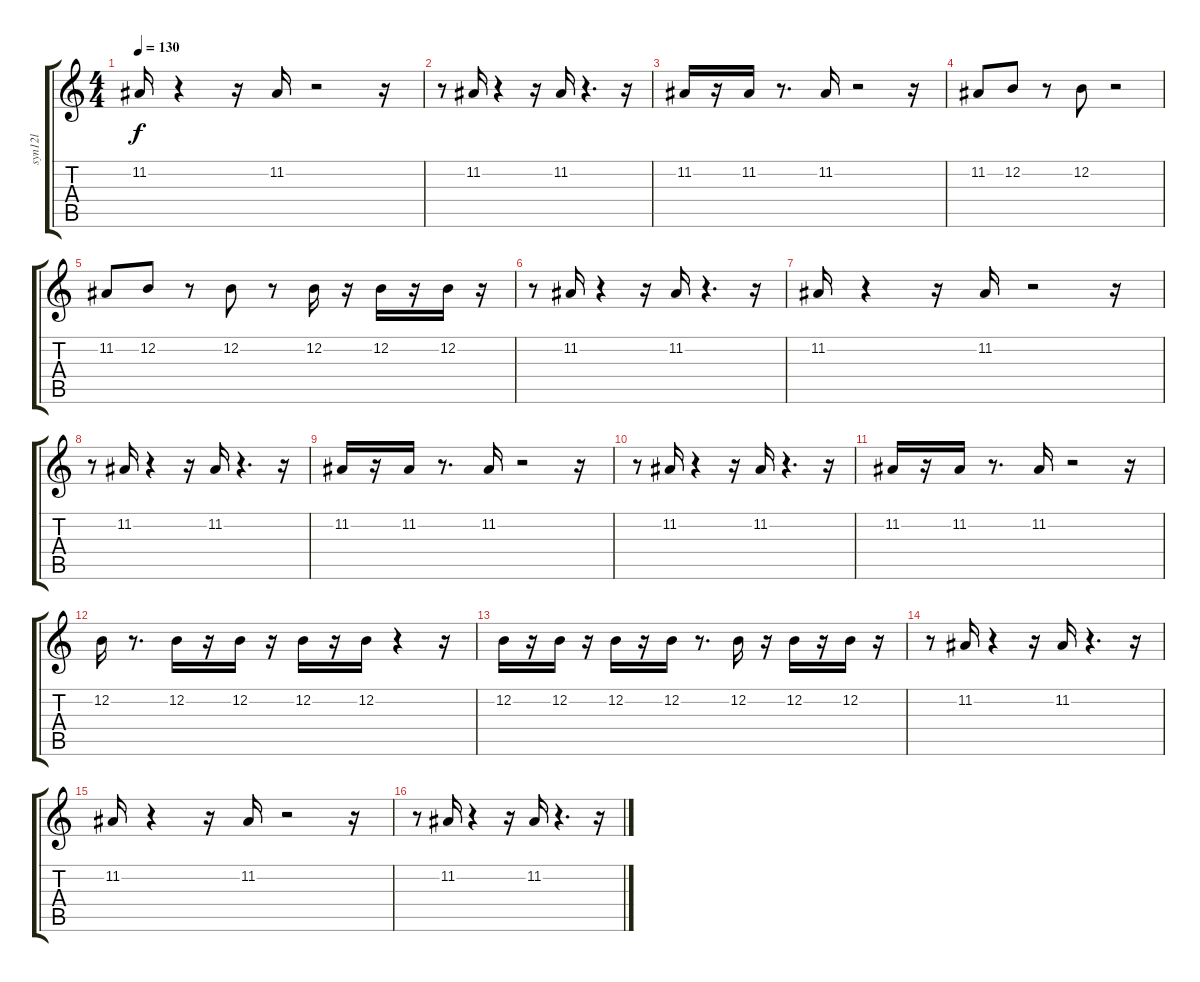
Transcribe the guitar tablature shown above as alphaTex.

\track ("syn12l              " "syn12l    ") {instrument drawbarorgan}
\staff {score tabs}
\tuning (E4 B3 G3 D3 A2 E2) {hide}
\ts (4 4)
\tempo 130
\clef g2
\ks c
11.2.16{dy f} r.4 r.16 11.2.16 r.2 r.16 |
r.8 11.2.16 r.4 r.16 11.2.16 r.4{d} r.16 |
11.2.16 r.16 11.2.16 r.8{d} 11.2.16 r.2 r.16 |
11.2.8 12.2.8 r.8 12.2.8 r.2 |
11.2.8 12.2.8 r.8 12.2.8 r.8 12.2.16 r.16 12.2.16 r.16 12.2.16 r.16 |
r.8 11.2.16 r.4 r.16 11.2.16 r.4{d} r.16 |
11.2.16 r.4 r.16 11.2.16 r.2 r.16 |
r.8 11.2.16 r.4 r.16 11.2.16 r.4{d} r.16 |
11.2.16 r.16 11.2.16 r.8{d} 11.2.16 r.2 r.16 |
r.8 11.2.16 r.4 r.16 11.2.16 r.4{d} r.16 |
11.2.16 r.16 11.2.16 r.8{d} 11.2.16 r.2 r.16 |
12.2.16 r.8{d} 12.2.16 r.16 12.2.16 r.16 12.2.16 r.16 12.2.16 r.4 r.16 |
12.2.16 r.16 12.2.16 r.16 12.2.16 r.16 12.2.16 r.8{d} 12.2.16 r.16 12.2.16 r.16 12.2.16 r.16 |
r.8 11.2.16 r.4 r.16 11.2.16 r.4{d} r.16 |
11.2.16 r.4 r.16 11.2.16 r.2 r.16 |
r.8 11.2.16 r.4 r.16 11.2.16 r.4{d} r.16
